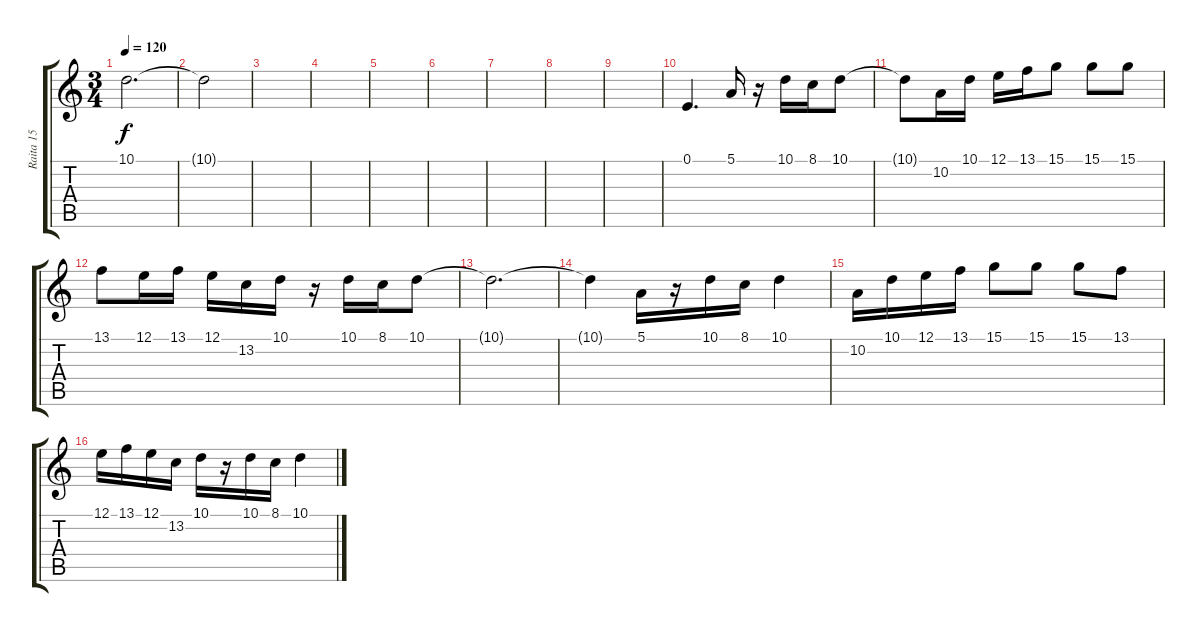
\track ("Raita 15" "Raita 15") {instrument musicbox}
\staff {score tabs}
\tuning (E4 B3 G3 D3 A2 E2) {hide}
\ts (3 4)
\tempo 120
\clef g2
\ks c
10.1.2{d dy f} |
10.1{t}.2 |
|
|
|
|
|
|
|
0.1.4{d} 5.1.16 r.16 10.1.16 8.1.16 10.1.8 |
10.1{t}.8 10.2.16 10.1.16 12.1.16 13.1.16 15.1.8 15.1.8 15.1.8 |
13.1.8 12.1.16 13.1.16 12.1.16 13.2.16 10.1.16 r.16 10.1.16 8.1.16 10.1.8 |
10.1{t}.2{d} |
10.1{t}.4 5.1.16 r.16 10.1.16 8.1.16 10.1.4 |
10.2.16 10.1.16 12.1.16 13.1.16 15.1.8 15.1.8 15.1.8 13.1.8 |
12.1.16 13.1.16 12.1.16 13.2.16 10.1.16 r.16 10.1.16 8.1.16 10.1.4
